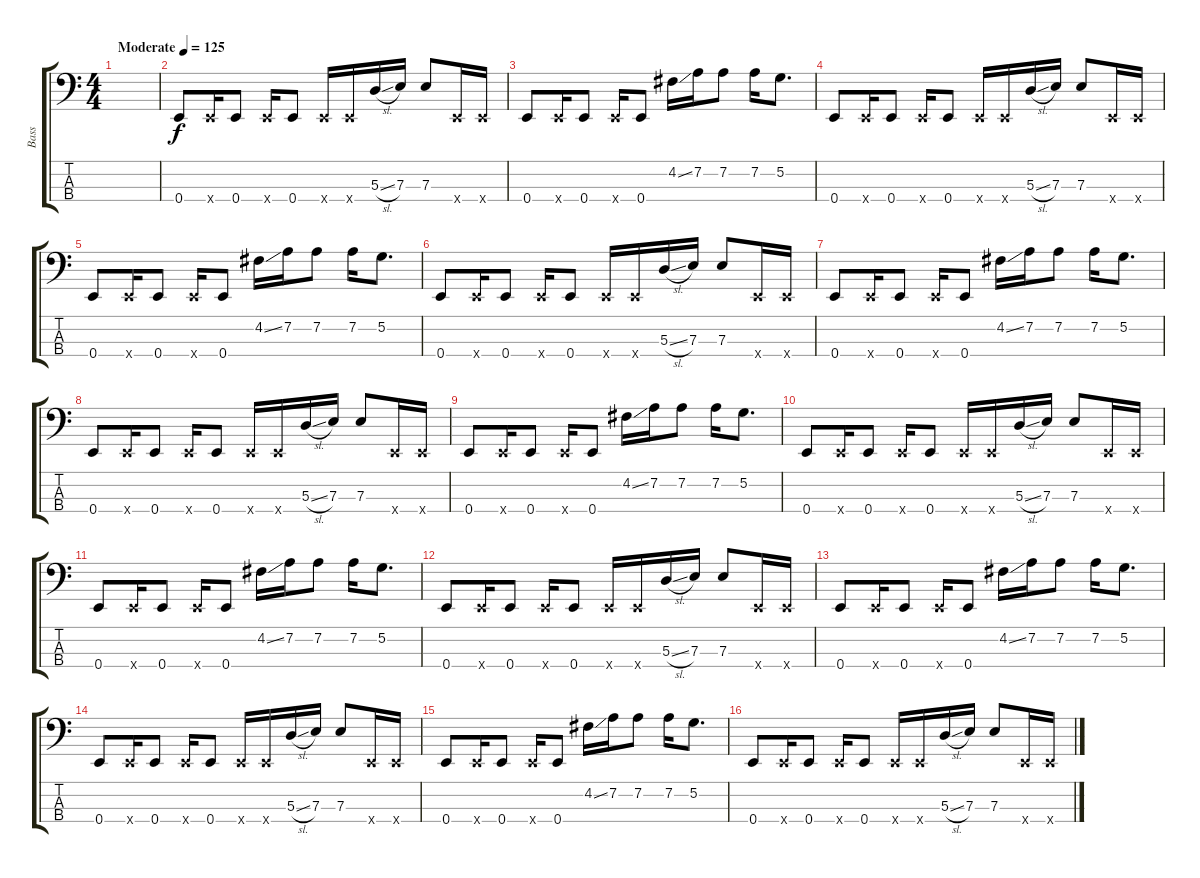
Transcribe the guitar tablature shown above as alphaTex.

\track ("Bass" "Bass") {instrument electricbassfinger}
\staff {score tabs}
\tuning (G2 D2 A1 E1) {hide}
\ts (4 4)
\tempo (125 "Moderate")
\clef f4
\ks c
|
0.4.8 0.4{x}.16 0.4.8 0.4{x}.16 0.4.8 0.4{x}.16 0.4{x}.16 5.3{sl}.16 7.3.16 7.3.8 0.4{x}.16 0.4{x}.16 |
0.4.8 0.4{x}.16 0.4.8 0.4{x}.16 0.4.8 4.2{ss}.16 7.2.16 7.2.8 7.2.16 5.2.8{d} |
0.4.8 0.4{x}.16 0.4.8 0.4{x}.16 0.4.8 0.4{x}.16 0.4{x}.16 5.3{sl}.16 7.3.16 7.3.8 0.4{x}.16 0.4{x}.16 |
0.4.8 0.4{x}.16 0.4.8 0.4{x}.16 0.4.8 4.2{ss}.16 7.2.16 7.2.8 7.2.16 5.2.8{d} |
0.4.8 0.4{x}.16 0.4.8 0.4{x}.16 0.4.8 0.4{x}.16 0.4{x}.16 5.3{sl}.16 7.3.16 7.3.8 0.4{x}.16 0.4{x}.16 |
0.4.8 0.4{x}.16 0.4.8 0.4{x}.16 0.4.8 4.2{ss}.16 7.2.16 7.2.8 7.2.16 5.2.8{d} |
0.4.8 0.4{x}.16 0.4.8 0.4{x}.16 0.4.8 0.4{x}.16 0.4{x}.16 5.3{sl}.16 7.3.16 7.3.8 0.4{x}.16 0.4{x}.16 |
0.4.8 0.4{x}.16 0.4.8 0.4{x}.16 0.4.8 4.2{ss}.16 7.2.16 7.2.8 7.2.16 5.2.8{d} |
0.4.8 0.4{x}.16 0.4.8 0.4{x}.16 0.4.8 0.4{x}.16 0.4{x}.16 5.3{sl}.16 7.3.16 7.3.8 0.4{x}.16 0.4{x}.16 |
0.4.8 0.4{x}.16 0.4.8 0.4{x}.16 0.4.8 4.2{ss}.16 7.2.16 7.2.8 7.2.16 5.2.8{d} |
0.4.8 0.4{x}.16 0.4.8 0.4{x}.16 0.4.8 0.4{x}.16 0.4{x}.16 5.3{sl}.16 7.3.16 7.3.8 0.4{x}.16 0.4{x}.16 |
0.4.8 0.4{x}.16 0.4.8 0.4{x}.16 0.4.8 4.2{ss}.16 7.2.16 7.2.8 7.2.16 5.2.8{d} |
0.4.8 0.4{x}.16 0.4.8 0.4{x}.16 0.4.8 0.4{x}.16 0.4{x}.16 5.3{sl}.16 7.3.16 7.3.8 0.4{x}.16 0.4{x}.16 |
0.4.8 0.4{x}.16 0.4.8 0.4{x}.16 0.4.8 4.2{ss}.16 7.2.16 7.2.8 7.2.16 5.2.8{d} |
0.4.8 0.4{x}.16 0.4.8 0.4{x}.16 0.4.8 0.4{x}.16 0.4{x}.16 5.3{sl}.16 7.3.16 7.3.8 0.4{x}.16 0.4{x}.16
